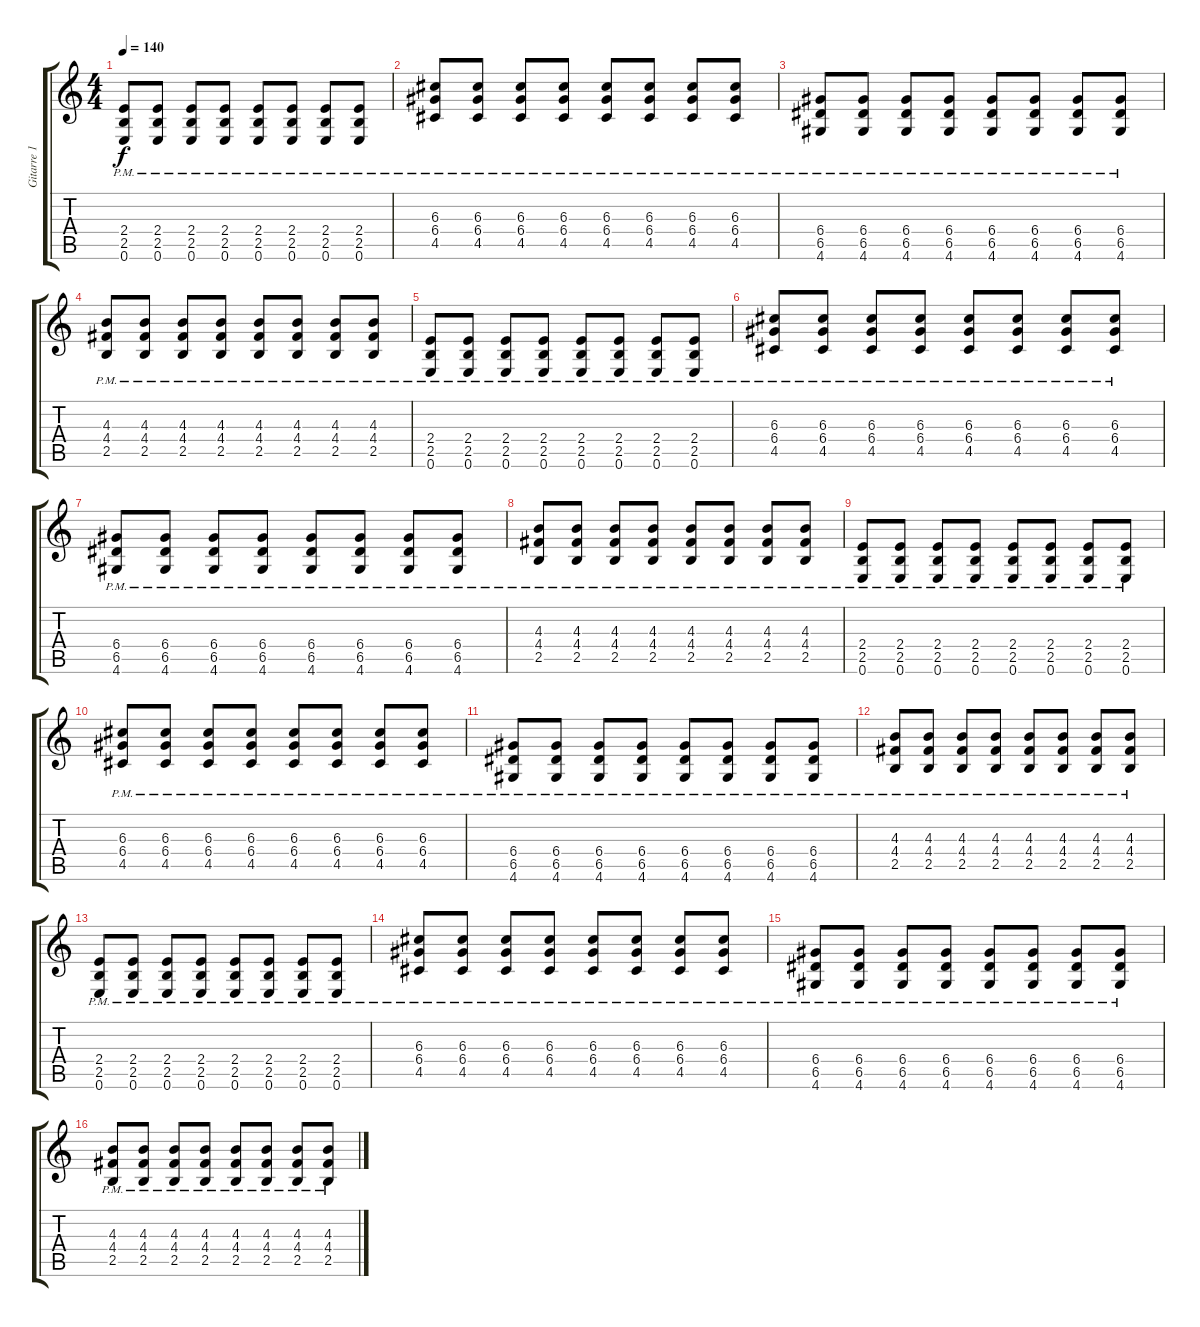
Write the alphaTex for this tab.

\track ("Gitarre 1" "Gitarre 1") {instrument distortionguitar}
\staff {score tabs}
\tuning (E4 B3 G3 D3 A2 E2) {hide}
\ts (4 4)
\tempo 140
\clef g2
\ks c
(2.4{pm} 2.5{pm} 0.6{pm}).8{dy f} (2.4{pm} 2.5{pm} 0.6{pm}).8 (2.4{pm} 2.5{pm} 0.6{pm}).8 (2.4{pm} 2.5{pm} 0.6{pm}).8 (2.4{pm} 2.5{pm} 0.6{pm}).8 (2.4{pm} 2.5{pm} 0.6{pm}).8 (2.4{pm} 2.5{pm} 0.6{pm}).8 (2.4{pm} 2.5{pm} 0.6{pm}).8 |
(6.3{pm} 6.4{pm} 4.5{pm}).8 (6.3{pm} 6.4{pm} 4.5{pm}).8 (6.3{pm} 6.4{pm} 4.5{pm}).8 (6.3{pm} 6.4{pm} 4.5{pm}).8 (6.3{pm} 6.4{pm} 4.5{pm}).8 (6.3{pm} 6.4{pm} 4.5{pm}).8 (6.3{pm} 6.4{pm} 4.5{pm}).8 (6.3{pm} 6.4{pm} 4.5{pm}).8 |
(6.4{pm} 6.5{pm} 4.6{pm}).8 (6.4{pm} 6.5{pm} 4.6{pm}).8 (6.4{pm} 6.5{pm} 4.6{pm}).8 (6.4{pm} 6.5{pm} 4.6{pm}).8 (6.4{pm} 6.5{pm} 4.6{pm}).8 (6.4{pm} 6.5{pm} 4.6{pm}).8 (6.4{pm} 6.5{pm} 4.6{pm}).8 (6.4{pm} 6.5{pm} 4.6{pm}).8 |
(4.3{pm} 4.4{pm} 2.5{pm}).8 (4.3{pm} 4.4{pm} 2.5{pm}).8 (4.3{pm} 4.4{pm} 2.5{pm}).8 (4.3{pm} 4.4{pm} 2.5{pm}).8 (4.3{pm} 4.4{pm} 2.5{pm}).8 (4.3{pm} 4.4{pm} 2.5{pm}).8 (4.3{pm} 4.4{pm} 2.5{pm}).8 (4.3{pm} 4.4{pm} 2.5{pm}).8 |
(2.4{pm} 2.5{pm} 0.6{pm}).8 (2.4{pm} 2.5{pm} 0.6{pm}).8 (2.4{pm} 2.5{pm} 0.6{pm}).8 (2.4{pm} 2.5{pm} 0.6{pm}).8 (2.4{pm} 2.5{pm} 0.6{pm}).8 (2.4{pm} 2.5{pm} 0.6{pm}).8 (2.4{pm} 2.5{pm} 0.6{pm}).8 (2.4{pm} 2.5{pm} 0.6{pm}).8 |
(6.3{pm} 6.4{pm} 4.5{pm}).8 (6.3{pm} 6.4{pm} 4.5{pm}).8 (6.3{pm} 6.4{pm} 4.5{pm}).8 (6.3{pm} 6.4{pm} 4.5{pm}).8 (6.3{pm} 6.4{pm} 4.5{pm}).8 (6.3{pm} 6.4{pm} 4.5{pm}).8 (6.3{pm} 6.4{pm} 4.5{pm}).8 (6.3{pm} 6.4{pm} 4.5{pm}).8 |
(6.4{pm} 6.5{pm} 4.6{pm}).8 (6.4{pm} 6.5{pm} 4.6{pm}).8 (6.4{pm} 6.5{pm} 4.6{pm}).8 (6.4{pm} 6.5{pm} 4.6{pm}).8 (6.4{pm} 6.5{pm} 4.6{pm}).8 (6.4{pm} 6.5{pm} 4.6{pm}).8 (6.4{pm} 6.5{pm} 4.6{pm}).8 (6.4{pm} 6.5{pm} 4.6{pm}).8 |
(4.3{pm} 4.4{pm} 2.5{pm}).8 (4.3{pm} 4.4{pm} 2.5{pm}).8 (4.3{pm} 4.4{pm} 2.5{pm}).8 (4.3{pm} 4.4{pm} 2.5{pm}).8 (4.3{pm} 4.4{pm} 2.5{pm}).8 (4.3{pm} 4.4{pm} 2.5{pm}).8 (4.3{pm} 4.4{pm} 2.5{pm}).8 (4.3{pm} 4.4{pm} 2.5{pm}).8 |
(2.4{pm} 2.5{pm} 0.6{pm}).8 (2.4{pm} 2.5{pm} 0.6{pm}).8 (2.4{pm} 2.5{pm} 0.6{pm}).8 (2.4{pm} 2.5{pm} 0.6{pm}).8 (2.4{pm} 2.5{pm} 0.6{pm}).8 (2.4{pm} 2.5{pm} 0.6{pm}).8 (2.4{pm} 2.5{pm} 0.6{pm}).8 (2.4{pm} 2.5{pm} 0.6{pm}).8 |
(6.3{pm} 6.4{pm} 4.5{pm}).8 (6.3{pm} 6.4{pm} 4.5{pm}).8 (6.3{pm} 6.4{pm} 4.5{pm}).8 (6.3{pm} 6.4{pm} 4.5{pm}).8 (6.3{pm} 6.4{pm} 4.5{pm}).8 (6.3{pm} 6.4{pm} 4.5{pm}).8 (6.3{pm} 6.4{pm} 4.5{pm}).8 (6.3{pm} 6.4{pm} 4.5{pm}).8 |
(6.4{pm} 6.5{pm} 4.6{pm}).8 (6.4{pm} 6.5{pm} 4.6{pm}).8 (6.4{pm} 6.5{pm} 4.6{pm}).8 (6.4{pm} 6.5{pm} 4.6{pm}).8 (6.4{pm} 6.5{pm} 4.6{pm}).8 (6.4{pm} 6.5{pm} 4.6{pm}).8 (6.4{pm} 6.5{pm} 4.6{pm}).8 (6.4{pm} 6.5{pm} 4.6{pm}).8 |
(4.3{pm} 4.4{pm} 2.5{pm}).8 (4.3{pm} 4.4{pm} 2.5{pm}).8 (4.3{pm} 4.4{pm} 2.5{pm}).8 (4.3{pm} 4.4{pm} 2.5{pm}).8 (4.3{pm} 4.4{pm} 2.5{pm}).8 (4.3{pm} 4.4{pm} 2.5{pm}).8 (4.3{pm} 4.4{pm} 2.5{pm}).8 (4.3{pm} 4.4{pm} 2.5{pm}).8 |
(2.4{pm} 2.5{pm} 0.6{pm}).8 (2.4{pm} 2.5{pm} 0.6{pm}).8 (2.4{pm} 2.5{pm} 0.6{pm}).8 (2.4{pm} 2.5{pm} 0.6{pm}).8 (2.4{pm} 2.5{pm} 0.6{pm}).8 (2.4{pm} 2.5{pm} 0.6{pm}).8 (2.4{pm} 2.5{pm} 0.6{pm}).8 (2.4{pm} 2.5{pm} 0.6{pm}).8 |
(6.3{pm} 6.4{pm} 4.5{pm}).8 (6.3{pm} 6.4{pm} 4.5{pm}).8 (6.3{pm} 6.4{pm} 4.5{pm}).8 (6.3{pm} 6.4{pm} 4.5{pm}).8 (6.3{pm} 6.4{pm} 4.5{pm}).8 (6.3{pm} 6.4{pm} 4.5{pm}).8 (6.3{pm} 6.4{pm} 4.5{pm}).8 (6.3{pm} 6.4{pm} 4.5{pm}).8 |
(6.4{pm} 6.5{pm} 4.6{pm}).8 (6.4{pm} 6.5{pm} 4.6{pm}).8 (6.4{pm} 6.5{pm} 4.6{pm}).8 (6.4{pm} 6.5{pm} 4.6{pm}).8 (6.4{pm} 6.5{pm} 4.6{pm}).8 (6.4{pm} 6.5{pm} 4.6{pm}).8 (6.4{pm} 6.5{pm} 4.6{pm}).8 (6.4{pm} 6.5{pm} 4.6{pm}).8 |
(4.3{pm} 4.4{pm} 2.5{pm}).8 (4.3{pm} 4.4{pm} 2.5{pm}).8 (4.3{pm} 4.4{pm} 2.5{pm}).8 (4.3{pm} 4.4{pm} 2.5{pm}).8 (4.3{pm} 4.4{pm} 2.5{pm}).8 (4.3{pm} 4.4{pm} 2.5{pm}).8 (4.3{pm} 4.4{pm} 2.5{pm}).8 (4.3{pm} 4.4{pm} 2.5{pm}).8
